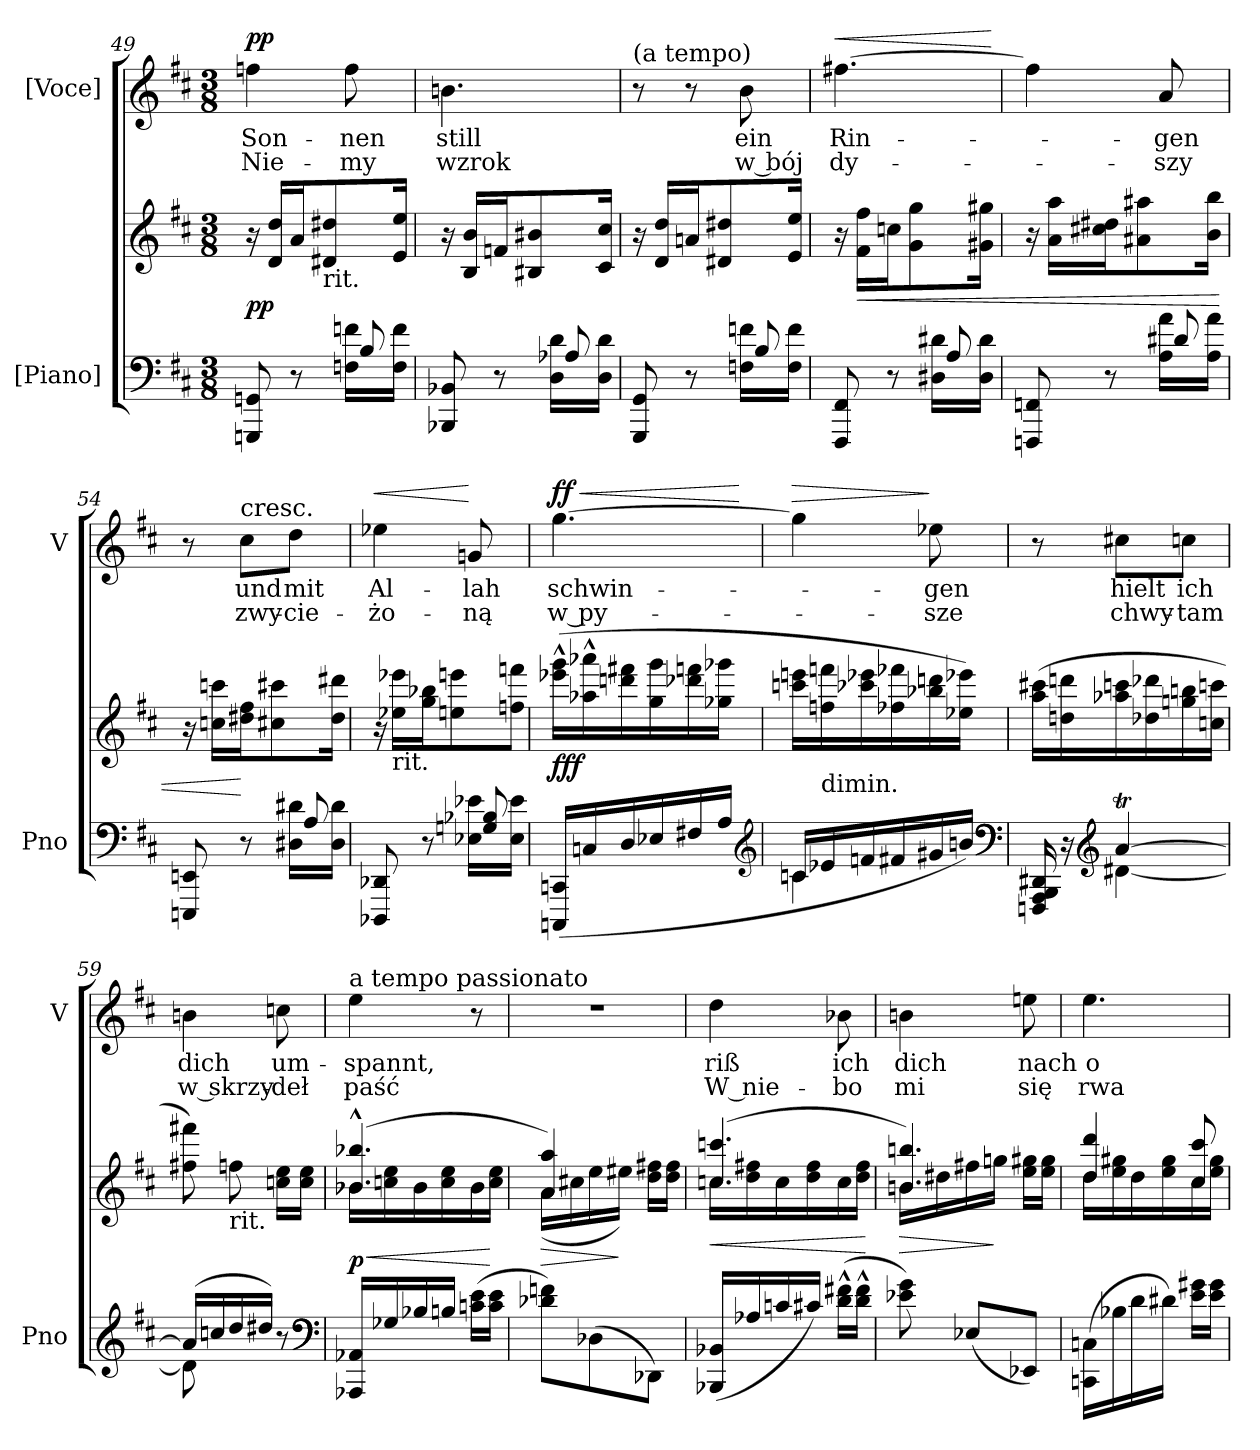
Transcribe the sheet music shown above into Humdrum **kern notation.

**kern	**kern	**dynam	**kern	**text	**text	**dynam
*part2	*part2	*part2	*part1	*part1	*part1	*part1
*staff3	*staff2	*staff2/3	*staff1	*staff1	*staff1	*staff1
*I"[Piano]	*	*	*I"[Voce]	*	*	*
*I'Pno	*	*	*I'V	*	*	*
*clefF4	*clefG2	*	*clefG2	*	*	*
*k[f#c#]	*k[f#c#]	*	*k[f#c#]	*	*	*
*D:	*D:	*	*D:	*	*	*
*M3/8	*M3/8	*	*M3/8	*	*	*
=49	=49	=49	=49	=49	=49	=49
*^	*	*	*	*	*	*
!	!	!	!	!	!	!	!LO:DY:a
8GGGn/ 8GGn/	4ryy	16r	pp	4ffn\	Son-	Nie-	pp
.	.	16d/ 16dd/LL	.	.	.	.	.
8r	.	16a/J	.	.	.	.	.
!	!	!LO:TX:b:t=rit.	!	!	!	!	!
.	.	8d#X/ 8dd#X/	.	.	.	.	.
16Fn\ 16fn\LL	8B/	.	.	8ff\	-nen	-my	.
16F\ 16f\JJ	.	16e/ 16ee/Jk	.	.	.	.	.
=50	=50	=50	=50	=50	=50	=50	=50
8BBB-X/ 8BB-X/	4ryy	16r	.	4.bn\	still	wzrok	.
.	.	16B/ 16b/LL	.	.	.	.	.
8r	.	16fn/J	.	.	.	.	.
.	.	8B#X/ 8b#X/	.	.	.	.	.
16D\ 16d\LL	8A-X/	.	.	.	.	.	.
16D\ 16d\JJ	.	16c#/ 16cc#/Jk	.	.	.	.	.
=51	=51	=51	=51	=51	=51	=51	=51
!	!	!	!	!LO:TX:a:t=(a tempo)	!	!	!
8GGG/ 8GG/	4ryy	16r	.	8r	.	.	.
.	.	16d/ 16dd/LL	.	.	.	.	.
8r	.	16an/J	.	8r	.	.	.
.	.	8d#X/ 8dd#X/	.	.	.	.	.
16Fn\ 16fn\LL	8B/	.	.	8b\	ein	w bój	.
16F\ 16f\JJ	.	16e/ 16ee/Jk	.	.	.	.	.
=52	=52	=52	=52	=52	=52	=52	=52
!	!	!	!	!	!	!	!LO:HP:a
8FFF#/ 8FF#/	4ryy	16r	.	[4.ff#X\	Rin-	dy-	<
.	.	16f#\ 16ff#\LL	<	.	.	.	.
8r	.	16ccn\J	.	.	.	.	.
.	.	8g\ 8gg\	.	.	.	.	.
16D#X\ 16d#X\LL	8A/	.	.	.	.	.	.
16D#\ 16d#\JJ	.	16g#X\ 16gg#X\Jk	.	.	.	.	.
*v	*v	*	*	*	*	*	*
.	.	.	.	.	.	[
=53	=53	=53	=53	=53	=53	=53
*^	*	*	*	*	*	*
8FFFn/ 8FFn/	4ryy	16r	.	4ff#\]	.	.	.
.	.	16a\ 16aa\LL	.	.	.	.	.
8r	.	16cc#X\ 16dd#X\J	.	.	.	.	.
.	.	8a#X\ 8aa#X\	.	.	.	.	.
16A\ 16a\LL	8d#X/	.	.	8a/	-gen	-szy	.
16A\ 16a\JJ	.	16b\ 16bb\Jk	.	.	.	.	.
=54	=54	=54	=54	=54	=54	=54	=54
8EEEn/ 8EEn/	4ryy	16r	.	8r	.	.	.
.	.	16ccn\ 16cccn\LL	.	.	.	.	.
!	!	!	!	!LO:TX:a:t=cresc.	!	!	!
8r	.	16dd#X\ 16ff#\J	[	8cc#i\L	und	zwy-	.
.	.	8cc#X\ 8ccc#X\	.	.	.	.	.
16D#X\ 16d#X\LL	8A/	.	.	8dd\J	mit	-cie-	.
16D#\ 16d#\JJ	.	16dd#\ 16ddd#X\Jk	.	.	.	.	.
=55	=55	=55	=55	=55	=55	=55	=55
!	!	!	!	!	!	!	!LO:HP:a
8DDD-X/ 8DD-X/	4ryy	16r	.	4ee-X\	Al-	-żo-	<
!	!	!LO:TX:b:t=rit.	!	!	!	!	!
.	.	16ee-X\ 16eee-X\LL	.	.	.	.	.
8r	.	16gg\ 16bb-X\J	.	.	.	.	.
.	.	8een\ 8eeen\	.	.	.	.	.
16E-X\ 16e-X\LL	8Gn/ 8B-X/	.	.	8gn/	-lah	-ną	[
!	!	!LO:N:vis=8	!	!	!	!	!
16E-\ 16e-\JJ	.	16ffn\ 16fffn\J	.	.	.	.	.
*v	*v	*	*	*	*	*	*
=56	=56	=56	=56	=56	=56	=56
!	!	!	!	!	!	!LO:HP:a
!	!	!	!	!	!	!LO:DY:n=1:a
(>16CCCn/ 16CCn/LL	(16eee-X^^\ 16ggg^^\LL	fff	[4.gg\	schwin-	w py-	< ff
16Cn/	16aa-X^^\ 16aaa-X^^\	.	.	.	.	.
16D/	16dddn\ 16fff#X\	.	.	.	.	.
16E-X/	16gg\ 16ggg\	.	.	.	.	.
16F#X/	16ddd-X\ 16fffn\	.	.	.	.	.
16A/JJ	16gg-X\ 16ggg-X\JJ	.	.	.	.	.
*clefG2	*	*	*	*	*	*
.	.	.	.	.	.	[
=57	=57	=57	=57	=57	=57	=57
*^	*	*	*	*	*	*
!	!	!	!	!	!	!	!LO:HP:a
16cn/LL	4c\	16cccn\ 16eeen\LL	.	4gg\]	.	.	>
!	!	!LO:TX:c:t=dimin.	!	!	!	!	!
16e-X/	.	16ffn\ 16fffn\	.	.	.	.	.
16fn/	.	16ccc-X\ 16eee-X\	.	.	.	.	.
16f#X/	.	16ff-X\ 16fff-X\	.	.	.	.	.
16g#X/	8ryy	16bb-X\ 16dddn\	.	8ee-X\	-gen	-sze	]
16bn/JJ)	.	16ee-X\ 16eee-X\JJ)	.	.	.	.	.
*clefF4	*	*	*	*	*	*	*
=58	=58	=58	=58	=58	=58	=58	=58
16FFFn/ 16AAA/ 16BBB/ 16DD#X/	8ryy	(16aa\ 16ccc#X\LL	.	8r	.	.	.
16r	.	16ddn\ 16dddn\	.	.	.	.	.
*clefG2	*	*	*	*	*	*	*
[4aT/	[4d#X\	16aa-X\ 16cccn\	.	8cc#X\L	hielt	chwy-	.
.	.	16dd-X\ 16ddd-X\	.	.	.	.	.
.	.	16ggn\ 16bbn\	.	8ccn\J	ich	-tam	.
.	.	16ccn\ 16cccn\JJ	.	.	.	.	.
=59	=59	=59	=59	=59	=59	=59	=59
(<16a/LL]	8d#\]	8ff#X\ 8fff#X\)	.	4bni\	dich	w skrzy-	.
16ccn/	.	.	.	.	.	.	.
!	!	!LO:TX:b:t=rit.	!	!	!	!	!
16dd/	8ryy	8ffn\	.	.	.	.	.
16dd#X/JJ)	.	.	.	.	.	.	.
8r	8ryy	16ccn\ 16ee\LL	.	8ccn\	um-	-deł	.
.	.	16cc\ 16ee\JJ	.	.	.	.	.
*v	*v	*	*	*	*	*	*
*clefF4	*	*	*	*	*	*
=60	=60	=60	=60	=60	=60	=60
*	*^	*	*	*	*	*
!	!	!	!	!LO:TX:a:t=a tempo passionato	!	!	!
16AAA-X/ 16AA-X/LL	(4.b-X^^/ 4.bb-X^^/	16b-X\LL	< p	4ee\	-spannt,	paść	.
16G-X/	.	16ccn\ 16ee\	.	.	.	.	.
16B-X/	.	16b-\	.	.	.	.	.
16Bn/JJ	.	16cc\ 16ee\	.	.	.	.	.
(16cn\ 16e\LL	.	16b-\	.	8r	.	.	.
16c\ 16e\JJ	.	16cc\ 16ee\JJ	[	.	.	.	.
=61	=61	=61	=61	=61	=61	=61	=61
8d-X\ 8fn\L)	4a/ 4aa/)	(>16a\LL	>	4.r	.	.	.
.	.	16cc#X\	.	.	.	.	.
(8D-X\	.	16ee\	.	.	.	.	.
.	.	16ee#X\JJ)	]	.	.	.	.
8DD-X\J)	8ryy	16dd\ 16ff#X\LL	.	.	.	.	.
.	.	16dd\ 16ff#\JJ	.	.	.	.	.
=62	=62	=62	=62	=62	=62	=62	=62
(16BBB-X/ 16BB-X/LL	(4.ccn/ 4.cccn/	16cc\LL	<	4dd\	riß	W nie-	.
16A-X/	.	16dd\ 16ff#X\	.	.	.	.	.
16cn/	.	16cc\	.	.	.	.	.
16c#X/JJ)	.	16dd\ 16ff#\	.	.	.	.	.
(16d^^\ 16f#X^^\LL	.	16cc\	.	8b-X\	ich	-bo	.
16d^^\ 16f#^^\JJ	.	16dd\ 16ff#\JJ	.	.	.	.	.
*	*v	*v	*	*	*	*	*
.	.	[	.	.	.	.
=63	=63	=63	=63	=63	=63	=63
*	*^	*	*	*	*	*
8e-X\ 8g\)	4.bn/ 4.bbn/)	16b\LL	>	4bn\	dich	mi	.
.	.	16dd#X\	.	.	.	.	.
(8E-X/L	.	16ff#X\	.	.	.	.	.
.	.	16ggn\JJ	]	.	.	.	.
8EE-X/J)	.	16ee\ 16gg#X\LL	.	8een\	nach	się	.
.	.	16ee\ 16gg#\JJ	.	.	.	.	.
=64	=64	=64	=64	=64	=64	=64	=64
(16CCn\ 16Cn\LL	4dd/ 4ddd/	16dd\LL	.	4.ee\	o-	rwa-	.
16B-X\	.	16ee\ 16gg#X\	.	.	.	.	.
16d\	.	16dd\	.	.	.	.	.
16d#X\JJ)	.	16ee\ 16gg#\	.	.	.	.	.
16e\ 16g#X\LL	8cc#/ 8ccc#/	16cc#\	.	.	.	.	.
16e\ 16g#\JJ	.	16ee\ 16gg#\JJ	.	.	.	.	.
*	*v	*v	*	*	*	*	*
=	=	=	=	=	=	=
*-	*-	*-	*-	*-	*-	*-
